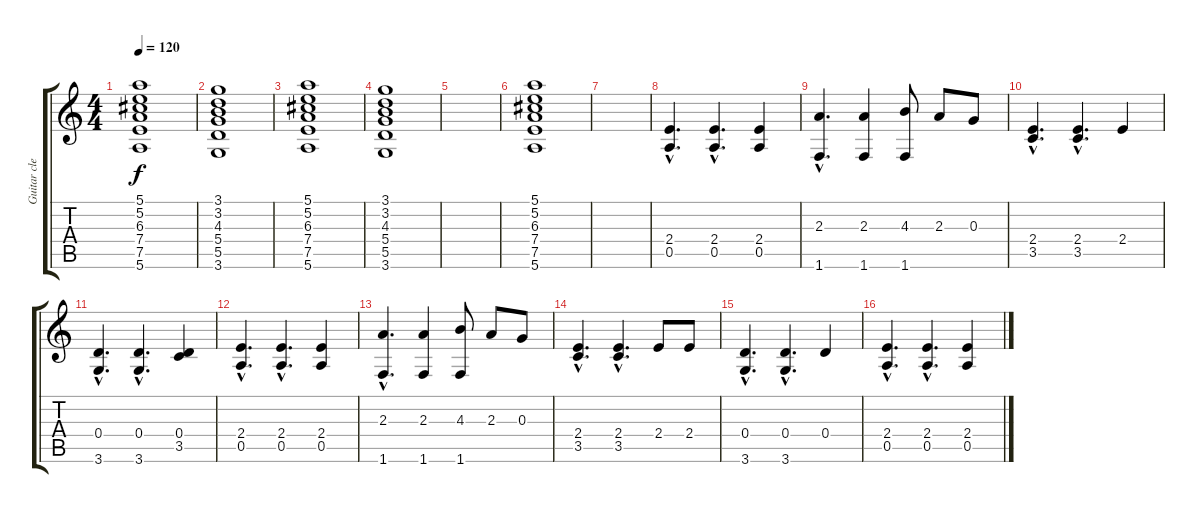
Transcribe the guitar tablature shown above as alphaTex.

\track ("Guitar clean" "Guitar cle") {instrument electricguitarclean}
\staff {score tabs}
\tuning (E4 B3 G3 D3 A2 E2) {hide}
\ts (4 4)
\tempo 120
\clef g2
\ks c
(5.1 5.2 6.3 7.4 7.5 5.6).1{dy f} |
(3.1 3.2 4.3 5.4 5.5 3.6).1 |
(5.1 5.2 6.3 7.4 7.5 5.6).1 |
(3.1 3.2 4.3 5.4 5.5 3.6).1 |
|
(5.1 5.2 6.3 7.4 7.5 5.6).1 |
|
(2.4{hac} 0.5{hac}).4{d} (2.4{hac} 0.5{hac}).4{d} (2.4 0.5).4 |
(2.3{hac} 1.6{hac}).4{d} (2.3 1.6).4 (4.3 1.6).8 2.3.8 0.3.8 |
(2.4{hac} 3.5{hac}).4{d} (2.4{hac} 3.5{hac}).4{d} 2.4.4 |
(0.4{hac} 3.6{hac}).4{d} (0.4{hac} 3.6{hac}).4{d} (0.4 3.5).4 |
(2.4{hac} 0.5{hac}).4{d} (2.4{hac} 0.5{hac}).4{d} (2.4 0.5).4 |
(2.3{hac} 1.6{hac}).4{d} (2.3 1.6).4 (4.3 1.6).8 2.3.8 0.3.8 |
(2.4{hac} 3.5{hac}).4{d} (2.4{hac} 3.5{hac}).4{d} 2.4.8 2.4.8 |
(0.4{hac} 3.6{hac}).4{d} (0.4{hac} 3.6{hac}).4{d} 0.4.4 |
(2.4{hac} 0.5{hac}).4{d} (2.4{hac} 0.5{hac}).4{d} (2.4 0.5).4
